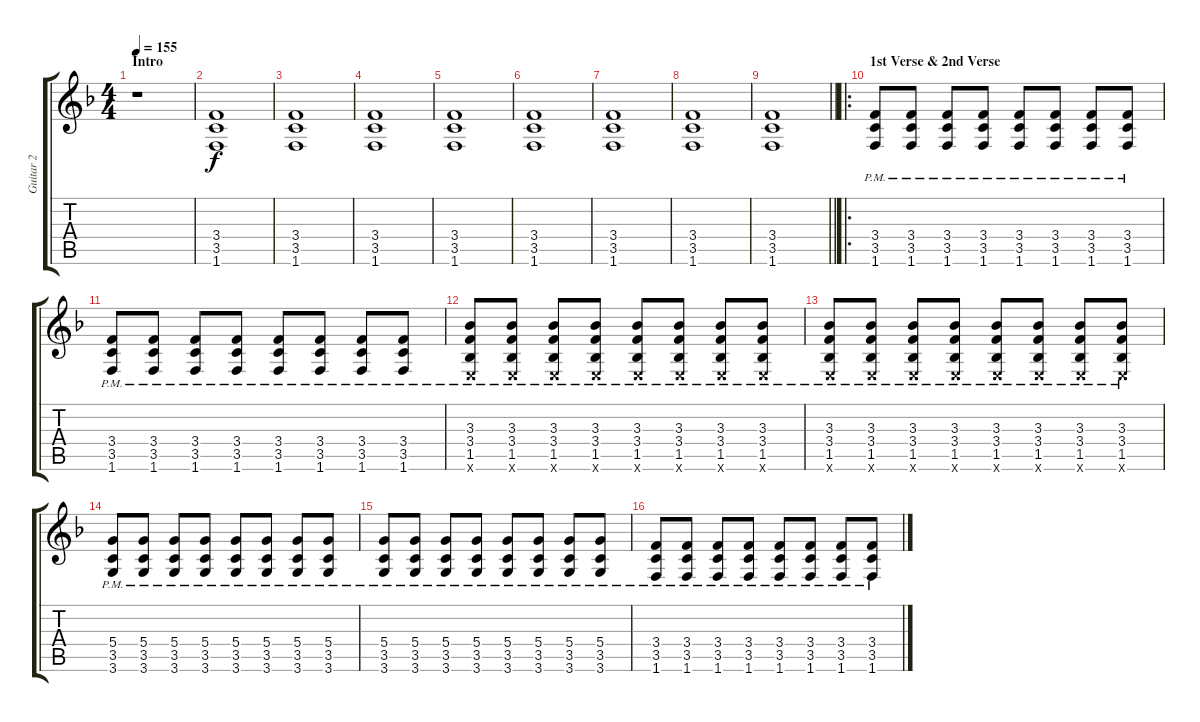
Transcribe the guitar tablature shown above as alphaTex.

\track ("Guitar 2" "Guitar 2") {instrument distortionguitar}
\staff {score tabs}
\tuning (E4 B3 G3 D3 A2 E2) {hide}
\ts (4 4)
\section ("" "Intro")
\tempo 155
\clef g2
\ks f
r.1{dy f instrument distortionguitar} |
(3.4 3.5 1.6).1 |
(3.4 3.5 1.6).1 |
(3.4 3.5 1.6).1 |
(3.4 3.5 1.6).1 |
(3.4 3.5 1.6).1 |
(3.4 3.5 1.6).1 |
(3.4 3.5 1.6).1 |
\barLineRight lightlight
(3.4 3.5 1.6).1 |
\ro
\section ("" "1st Verse & 2nd Verse")
(3.4{pm} 3.5{pm} 1.6{pm}).8 (3.4{pm} 3.5{pm} 1.6{pm}).8 (3.4{pm} 3.5{pm} 1.6{pm}).8 (3.4{pm} 3.5{pm} 1.6{pm}).8 (3.4{pm} 3.5{pm} 1.6{pm}).8 (3.4{pm} 3.5{pm} 1.6{pm}).8 (3.4{pm} 3.5{pm} 1.6{pm}).8 (3.4{pm} 3.5{pm} 1.6{pm}).8 |
(3.4{pm} 3.5{pm} 1.6{pm}).8 (3.4{pm} 3.5{pm} 1.6{pm}).8 (3.4{pm} 3.5{pm} 1.6{pm}).8 (3.4{pm} 3.5{pm} 1.6{pm}).8 (3.4{pm} 3.5{pm} 1.6{pm}).8 (3.4{pm} 3.5{pm} 1.6{pm}).8 (3.4{pm} 3.5{pm} 1.6{pm}).8 (3.4{pm} 3.5{pm} 1.6{pm}).8 |
(3.3{pm} 3.4{pm} 1.5{pm} 0.6{x}).8 (3.3{pm} 3.4{pm} 1.5{pm} 0.6{x}).8 (3.3{pm} 3.4{pm} 1.5{pm} 0.6{x}).8 (3.3{pm} 3.4{pm} 1.5{pm} 0.6{x}).8 (3.3{pm} 3.4{pm} 1.5{pm} 0.6{x}).8 (3.3{pm} 3.4{pm} 1.5{pm} 0.6{x}).8 (3.3{pm} 3.4{pm} 1.5{pm} 0.6{x}).8 (3.3{pm} 3.4{pm} 1.5{pm} 0.6{x}).8 |
(3.3{pm} 3.4{pm} 1.5{pm} 0.6{x}).8 (3.3{pm} 3.4{pm} 1.5{pm} 0.6{x}).8 (3.3{pm} 3.4{pm} 1.5{pm} 0.6{x}).8 (3.3{pm} 3.4{pm} 1.5{pm} 0.6{x}).8 (3.3{pm} 3.4{pm} 1.5{pm} 0.6{x}).8 (3.3{pm} 3.4{pm} 1.5{pm} 0.6{x}).8 (3.3{pm} 3.4{pm} 1.5{pm} 0.6{x}).8 (3.3{pm} 3.4{pm} 1.5{pm} 0.6{x}).8 |
(5.4{pm} 3.5{pm} 3.6{pm}).8 (5.4{pm} 3.5{pm} 3.6{pm}).8 (5.4{pm} 3.5{pm} 3.6{pm}).8 (5.4{pm} 3.5{pm} 3.6{pm}).8 (5.4{pm} 3.5{pm} 3.6{pm}).8 (5.4{pm} 3.5{pm} 3.6{pm}).8 (5.4{pm} 3.5{pm} 3.6{pm}).8 (5.4{pm} 3.5{pm} 3.6{pm}).8 |
(5.4{pm} 3.5{pm} 3.6{pm}).8 (5.4{pm} 3.5{pm} 3.6{pm}).8 (5.4{pm} 3.5{pm} 3.6{pm}).8 (5.4{pm} 3.5{pm} 3.6{pm}).8 (5.4{pm} 3.5{pm} 3.6{pm}).8 (5.4{pm} 3.5{pm} 3.6{pm}).8 (5.4{pm} 3.5{pm} 3.6{pm}).8 (5.4{pm} 3.5{pm} 3.6{pm}).8 |
(3.4{pm} 3.5{pm} 1.6{pm}).8 (3.4{pm} 3.5{pm} 1.6{pm}).8 (3.4{pm} 3.5{pm} 1.6{pm}).8 (3.4{pm} 3.5{pm} 1.6{pm}).8 (3.4{pm} 3.5{pm} 1.6{pm}).8 (3.4{pm} 3.5{pm} 1.6{pm}).8 (3.4{pm} 3.5{pm} 1.6{pm}).8 (3.4{pm} 3.5{pm} 1.6{pm}).8
